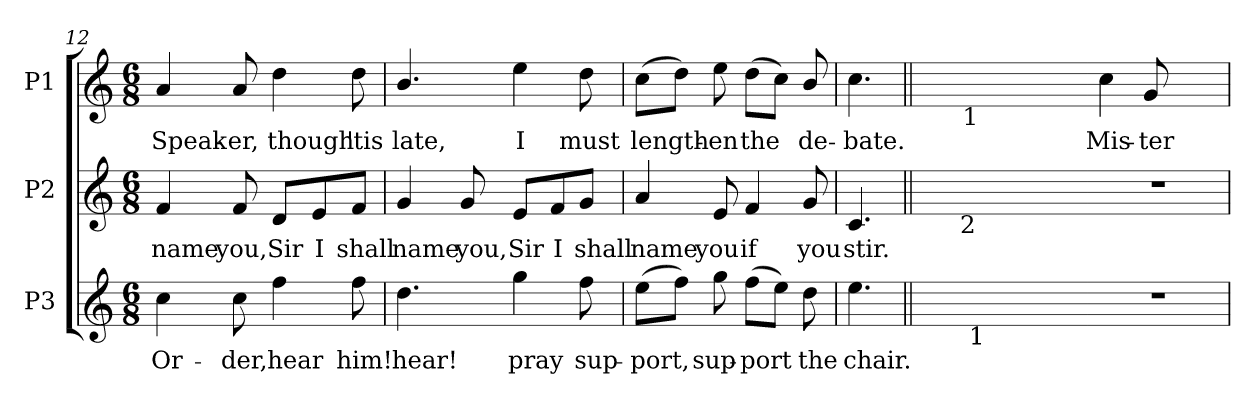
**kern	**text	**kern	**text	**kern	**text
*part3	*part3	*part2	*part2	*part1	*part1
*staff3	*staff3	*staff2	*staff2	*staff1	*staff1
*I"P3	*	*I"P2	*	*I"P1	*
*clefG2	*	*clefG2	*	*clefG2	*
*ITrd7c12	*	*ITrd7c12	*	*ITrd7c12	*
*k[]	*	*k[]	*	*k[]	*
*C:	*	*C:	*	*C:	*
*M6/8	*	*M6/8	*	*M6/8	*
=12	=12	=12	=12	=12	=12
!	!LO:LY:b:color=#000000	!	!	!	!
!	!	!	!LO:LY:b:color=#000000	!	!
!	!	!	!	!	!LO:LY:b:color=#000000
4ci\	Or-	4Fi/	name	4Ai/	Speak-
!	!LO:LY:b:color=#000000	!	!	!	!
!	!	!	!LO:LY:b:color=#000000	!	!
!	!	!	!	!	!LO:LY:b:color=#000000
8ci\	-der,	8Fi/	you,	8Ai/	-er,
!	!LO:LY:b:color=#000000	!	!	!	!
!	!	!	!LO:LY:b:color=#000000	!	!
!	!	!	!	!	!LO:LY:b:color=#000000
4fi\	hear	8Di/L	Sir	4di\	though
!	!	!	!LO:LY:b:color=#000000	!	!
.	.	8Ei/	I	.	.
!	!LO:LY:b:color=#000000	!	!	!	!
!	!	!	!LO:LY:b:color=#000000	!	!
!	!	!	!	!	!LO:LY:b:color=#000000
8fi\	him!	8Fi/J	shall	8di\	'tis
=13	=13	=13	=13	=13	=13
!	!LO:LY:b:color=#000000	!	!	!	!
!	!	!	!LO:LY:b:color=#000000	!	!
!	!	!	!	!	!LO:LY:b:color=#000000
4.di\	hear!	4Gi/	name	4.Bi/	late,
!	!	!	!LO:LY:b:color=#000000	!	!
.	.	8Gi/	you,	.	.
!	!LO:LY:b:color=#000000	!	!	!	!
!	!	!	!LO:LY:b:color=#000000	!	!
!	!	!	!	!	!LO:LY:b:color=#000000
4gi\	pray	8Ei/L	Sir	4ei\	I
!	!	!	!LO:LY:b:color=#000000	!	!
.	.	8Fi/	I	.	.
!	!LO:LY:b:color=#000000	!	!	!	!
!	!	!	!LO:LY:b:color=#000000	!	!
!	!	!	!	!	!LO:LY:b:color=#000000
8fi\	sup-	8Gi/J	shall	8di\	must
=14	=14	=14	=14	=14	=14
!	!LO:LY:b:color=#000000	!	!	!	!
!	!	!	!LO:LY:b:color=#000000	!	!
!	!	!	!	!	!LO:LY:b:color=#000000
(8ei\L	-port,	4Ai/	name	(8ci\L	length-
8fi\J)	.	.	.	8di\J)	.
!	!LO:LY:b:color=#000000	!	!	!	!
!	!	!	!LO:LY:b:color=#000000	!	!
!	!	!	!	!	!LO:LY:b:color=#000000
8gi\	sup-	8Ei/	you	8ei\	-en
!	!LO:LY:b:color=#000000	!	!	!	!
!	!	!	!LO:LY:b:color=#000000	!	!
!	!	!	!	!	!LO:LY:b:color=#000000
(8fi\L	-port	4Fi/	if	(8di\L	the
8ei\J)	.	.	.	8ci\J)	.
!	!LO:LY:b:color=#000000	!	!	!	!
!	!	!	!LO:LY:b:color=#000000	!	!
!	!	!	!	!	!LO:LY:b:color=#000000
8di\	the	8Gi/	you	8Bi/	de-
=15	=15	=15	=15	=15	=15
!	!LO:LY:b:color=#000000	!	!	!	!
!	!	!	!LO:LY:b:color=#000000	!	!
!	!	!	!	!	!LO:LY:b:color=#000000
4.ei\	chair.	4.Ci/	stir.	4.ci\	-bate.
=16||	=16||	=16||	=16||	=16||	=16||
!LO:N:vis=1	!	!LO:N:vis=1	!	!LO:N:vis=1	!
*^	*	*^	*	*^	*
2.ryy	8ryy	.	2.ryy	8ryy	.	2.ryy	8ryy	.
.	32ryy	.	.	64.ryy	.	.	64ryy	.
.	.	.	.	.	.	.	128ryy	.
!	!	!	!	!LO:TX:b:t=2	!	!	!	!
.	.	.	.	2ryy	.	.	512.ryy	.
!	!	!	!	!	!	!	!LO:TX:b:t=1	!
.	.	.	.	.	.	.	2ryy	.
.	512.ryy	.	.	.	.	.	.	.
!	!LO:TX:b:t=1	!	!	!	!	!	!	!
.	2ryy	.	.	.	.	.	.	.
.	.	.	.	16ryy	.	.	.	.
.	.	.	.	.	.	.	16ryy	.
.	16ryy	.	.	.	.	.	.	.
.	.	.	.	32ryy	.	.	.	.
.	.	.	.	.	.	.	32ryy	.
.	64ryy	.	.	.	.	.	.	.
.	128ryy	.	.	.	.	.	.	.
.	.	.	.	128ryy	.	.	.	.
.	256ryy	.	.	.	.	.	256ryy	.
.	1024ryy	.	.	.	.	.	1024ryy	.
!!LO:PB:g=z
=17-	=17-	=17-	=17-	=17-	=17-	=17-	=17-	=17-
!LO:N:vis=1	!	!	!LO:N:vis=1	!	!	!	!	!
*v	*v	*	*	*	*	*v	*v	*
*	*	*v	*v	*	*	*
*^	*	*^	*	*^	*
!	!	!	!	!	!	!LO:TX:a:t=Possible performance	!	!
!	!	!	!	!	!	!	!	!LO:LY:b:color=#000000
*v	*v	*	*	*	*	*v	*v	*
*	*	*v	*v	*	*	*
2.r	.	2.r	.	4ci\	Mis-
!	!	!	!	!	!LO:LY:b:color=#000000
.	.	.	.	8Gi/	-ter
.	.	.	.	4.ryy	.
=	=	=	=	=	=
*-	*-	*-	*-	*-	*-
